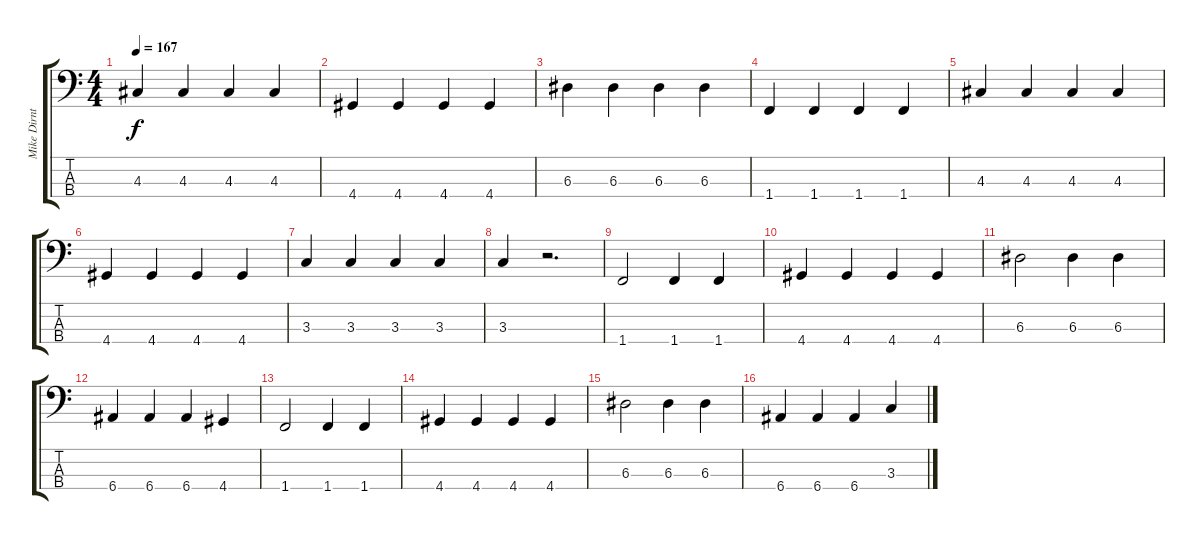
\track ("Mike Dirnt" "Mike Dirnt") {instrument electricbasspick}
\staff {score tabs}
\tuning (G2 D2 A1 E1) {hide}
\ts (4 4)
\tempo 167
\clef f4
\ks c
4.3.4{dy f} 4.3.4 4.3.4 4.3.4 |
4.4.4 4.4.4 4.4.4 4.4.4 |
6.3.4 6.3.4 6.3.4 6.3.4 |
1.4.4 1.4.4 1.4.4 1.4.4 |
4.3.4 4.3.4 4.3.4 4.3.4 |
4.4.4 4.4.4 4.4.4 4.4.4 |
3.3.4 3.3.4 3.3.4 3.3.4 |
3.3.4 r.2{d} |
1.4.2{instrument electricbassfinger} 1.4.4 1.4.4 |
4.4.4 4.4.4 4.4.4 4.4.4 |
6.3.2 6.3.4 6.3.4 |
6.4.4 6.4.4 6.4.4 4.4.4 |
1.4.2 1.4.4 1.4.4 |
4.4.4 4.4.4 4.4.4 4.4.4 |
6.3.2 6.3.4 6.3.4 |
6.4.4{instrument electricbasspick} 6.4.4 6.4.4 3.3.4
